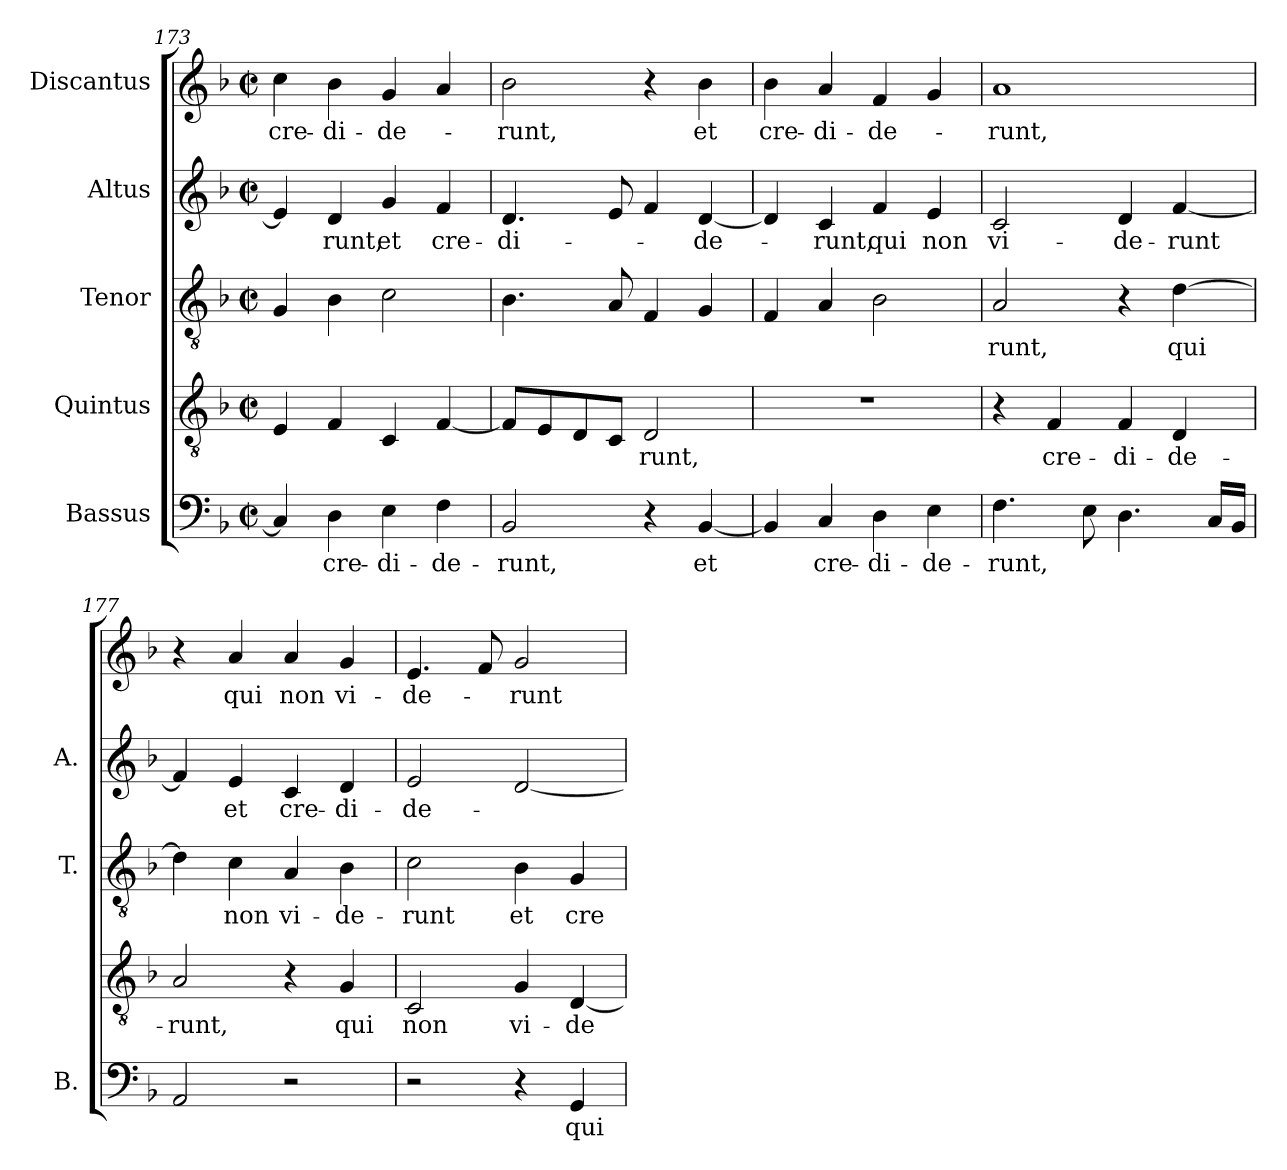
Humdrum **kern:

**kern	**text	**kern	**text	**kern	**text	**kern	**text	**kern	**text
*part5	*part5	*part4	*part4	*part3	*part3	*part2	*part2	*part1	*part1
*staff5	*staff5	*staff4	*staff4	*staff3	*staff3	*staff2	*staff2	*staff1	*staff1
*I"Bassus	*	*I"Quintus	*	*I"Tenor	*	*I"Altus	*	*I"Discantus	*
*I'B.	*	*	*	*I'T.	*	*I'A.	*	*	*
*clefF4	*	*clefGv2	*	*clefGv2	*	*clefG2	*	*clefG2	*
*	*	*ITrd7c12	*	*ITrd7c12	*	*	*	*	*
*k[b-]	*	*k[b-]	*	*k[b-]	*	*k[b-]	*	*k[b-]	*
*F:	*	*F:	*	*F:	*	*F:	*	*F:	*
*M2/2	*	*M2/2	*	*M2/2	*	*M2/2	*	*M2/2	*
*met(c|)	*	*met(c|)	*	*met(c|)	*	*met(c|)	*	*met(c|)	*
=173	=173	=173	=173	=173	=173	=173	=173	=173	=173
!	!	!	!	!	!	!	!	!	!LO:LY:b:color=#000000
4Ci/]	.	4EEi/	.	4GGi/	.	4ei/]	.	4cci\	cre-
!	!LO:LY:b:color=#000000	!	!	!	!	!	!	!	!
!	!	!	!	!	!	!	!LO:LY:b:color=#000000	!	!
!	!	!	!	!	!	!	!	!	!LO:LY:b:color=#000000
4Di\	cre-	4FFi/	.	4BB-i\	.	4di/	-runt,	4b-i\	-di-
!	!LO:LY:b:color=#000000	!	!	!	!	!	!	!	!
!	!	!	!	!	!	!	!LO:LY:b:color=#000000	!	!
!	!	!	!	!	!	!	!	!	!LO:LY:b:color=#000000
4Ei\	-di-	4CCi/	.	2Ci\	.	4gi/	et	4gi/	-de-
!	!LO:LY:b:color=#000000	!	!	!	!	!	!	!	!
!	!	!	!	!	!	!	!LO:LY:b:color=#000000	!	!
4Fi\	-de-	[<4FFi/	.	.	.	4fi/	cre-	4ai/	.
=174	=174	=174	=174	=174	=174	=174	=174	=174	=174
!	!LO:LY:b:color=#000000	!	!	!	!	!	!	!	!
!	!	!	!	!	!	!	!LO:LY:b:color=#000000	!	!
!	!	!	!	!	!	!	!	!	!LO:LY:b:color=#000000
2BB-i/	-runt,	8FFi/L]	.	4.BB-i\	.	4.di/	-di-	2b-i\	-runt,
.	.	8EEi/	.	.	.	.	.	.	.
.	.	8DDi/	.	.	.	.	.	.	.
.	.	8CCi/J	.	8AAi/	.	8ei/	.	.	.
!	!	!	!LO:LY:b:color=#000000	!	!	!	!	!	!
4r	.	2DDi/	-runt,	4FFi/	.	4fi/	.	4r	.
!	!LO:LY:b:color=#000000	!	!	!	!	!	!	!	!
!	!	!	!	!	!	!	!LO:LY:b:color=#000000	!	!
!	!	!	!	!	!	!	!	!	!LO:LY:b:color=#000000
[<4BB-i/	et	.	.	4GGi/	.	[<4di/	-de-	4b-i\	et
!!LO:LB:g=z
=175	=175	=175	=175	=175	=175	=175	=175	=175	=175
!	!	!	!	!	!	!	!	!	!LO:LY:b:color=#000000
4BB-i/]	.	1r	.	4FFi/	.	4di/]	.	4b-i\	cre-
!	!LO:LY:b:color=#000000	!	!	!	!	!	!	!	!
!	!	!	!	!	!	!	!LO:LY:b:color=#000000	!	!
!	!	!	!	!	!	!	!	!	!LO:LY:b:color=#000000
4Ci/	cre-	.	.	4AAi/	.	4ci/	-runt,	4ai/	-di-
!	!LO:LY:b:color=#000000	!	!	!	!	!	!	!	!
!	!	!	!	!	!	!	!LO:LY:b:color=#000000	!	!
!	!	!	!	!	!	!	!	!	!LO:LY:b:color=#000000
4Di\	-di-	.	.	2BB-i\	.	4fi/	qui	4fi/	-de-
!	!LO:LY:b:color=#000000	!	!	!	!	!	!	!	!
!	!	!	!	!	!	!	!LO:LY:b:color=#000000	!	!
4Ei\	-de-	.	.	.	.	4ei/	non	4gi/	.
=176	=176	=176	=176	=176	=176	=176	=176	=176	=176
!	!LO:LY:b:color=#000000	!	!	!	!	!	!	!	!
!	!	!	!	!	!LO:LY:b:color=#000000	!	!	!	!
!	!	!	!	!	!	!	!LO:LY:b:color=#000000	!	!
!	!	!	!	!	!	!	!	!	!LO:LY:b:color=#000000
4.Fi\	-runt,	4r	.	2AAi/	-runt,	2ci/	vi-	1ai	-runt,
!	!	!	!LO:LY:b:color=#000000	!	!	!	!	!	!
.	.	4FFi/	cre-	.	.	.	.	.	.
8Ei\	.	.	.	.	.	.	.	.	.
!	!	!	!LO:LY:b:color=#000000	!	!	!	!	!	!
!	!	!	!	!	!	!	!LO:LY:b:color=#000000	!	!
4.Di\	.	4FFi/	-di-	4r	.	4di/	-de-	.	.
!	!	!	!LO:LY:b:color=#000000	!	!	!	!	!	!
!	!	!	!	!	!LO:LY:b:color=#000000	!	!	!	!
!	!	!	!	!	!	!	!LO:LY:b:color=#000000	!	!
.	.	4DDi/	-de-	[>4Di\	qui	[<4fi/	-runt	.	.
16Ci/LL	.	.	.	.	.	.	.	.	.
16BB-i/JJ	.	.	.	.	.	.	.	.	.
=177	=177	=177	=177	=177	=177	=177	=177	=177	=177
!	!	!	!LO:LY:b:color=#000000	!	!	!	!	!	!
2AAi/	.	2AAi/	-runt,	4Di\]	.	4fi/]	.	4r	.
!	!	!	!	!	!LO:LY:b:color=#000000	!	!	!	!
!	!	!	!	!	!	!	!LO:LY:b:color=#000000	!	!
!	!	!	!	!	!	!	!	!	!LO:LY:b:color=#000000
.	.	.	.	4Ci\	non	4ei/	et	4ai/	qui
!	!	!	!	!	!LO:LY:b:color=#000000	!	!	!	!
!	!	!	!	!	!	!	!LO:LY:b:color=#000000	!	!
!	!	!	!	!	!	!	!	!	!LO:LY:b:color=#000000
2r	.	4r	.	4AAi/	vi-	4ci/	cre-	4ai/	non
!	!	!	!LO:LY:b:color=#000000	!	!	!	!	!	!
!	!	!	!	!	!LO:LY:b:color=#000000	!	!	!	!
!	!	!	!	!	!	!	!LO:LY:b:color=#000000	!	!
!	!	!	!	!	!	!	!	!	!LO:LY:b:color=#000000
.	.	4GGi/	qui	4BB-i\	-de-	4di/	-di-	4gi/	vi-
=178	=178	=178	=178	=178	=178	=178	=178	=178	=178
!	!	!	!LO:LY:b:color=#000000	!	!	!	!	!	!
!	!	!	!	!	!LO:LY:b:color=#000000	!	!	!	!
!	!	!	!	!	!	!	!LO:LY:b:color=#000000	!	!
!	!	!	!	!	!	!	!	!	!LO:LY:b:color=#000000
2r	.	2CCi/	non	2Ci\	-runt	2ei/	-de-	4.ei/	-de-
.	.	.	.	.	.	.	.	8fi/	.
!	!	!	!LO:LY:b:color=#000000	!	!	!	!	!	!
!	!	!	!	!	!LO:LY:b:color=#000000	!	!	!	!
!	!	!	!	!	!	!	!	!	!LO:LY:b:color=#000000
4r	.	4GGi/	vi-	4BB-i\	et	[<2di/	.	2gi/	-runt
!	!LO:LY:b:color=#000000	!	!	!	!	!	!	!	!
!	!	!	!LO:LY:b:color=#000000	!	!	!	!	!	!
!	!	!	!	!	!LO:LY:b:color=#000000	!	!	!	!
4GGi/	qui	[<4DDi/	-de-	4GGi/	cre-	.	.	.	.
=	=	=	=	=	=	=	=	=	=
*-	*-	*-	*-	*-	*-	*-	*-	*-	*-
